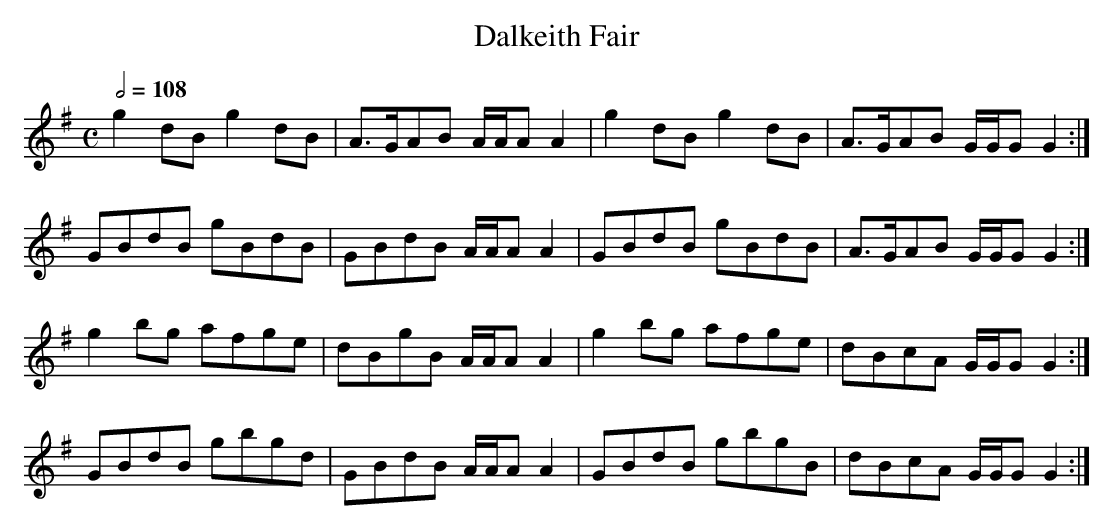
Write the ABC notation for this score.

X:1
T:Dalkeith Fair
M:C
L:1/8
Q:1/2=108
K:G
g2dB g2dB|A>GAB A/A/A A2|g2dB g2dB|A>GAB G/G/G G2:|
GBdB gBdB|GBdB  A/A/A A2|GBdB gBdB|A>GAB G/G/G G2:|
g2bg afge|dBgB  A/A/A A2|g2bg afge|dBcA  G/G/G G2:|
GBdB gbgd|GBdB  A/A/A A2|GBdB gbgB|dBcA  G/G/G G2:|

The range is too wide for the pipes and the scale doesn't fit either.  It
takes more than that to stop a determined piper from playing a tune; here
it is in a pipe arrangement with the offending high B dropped a fourth and
the C simply left out, even though it's too prominent to be pien and the
change affects the implicit harmony.  The result is in a very unusual key
for the pipes, G lydian/ionian hexatonic.
